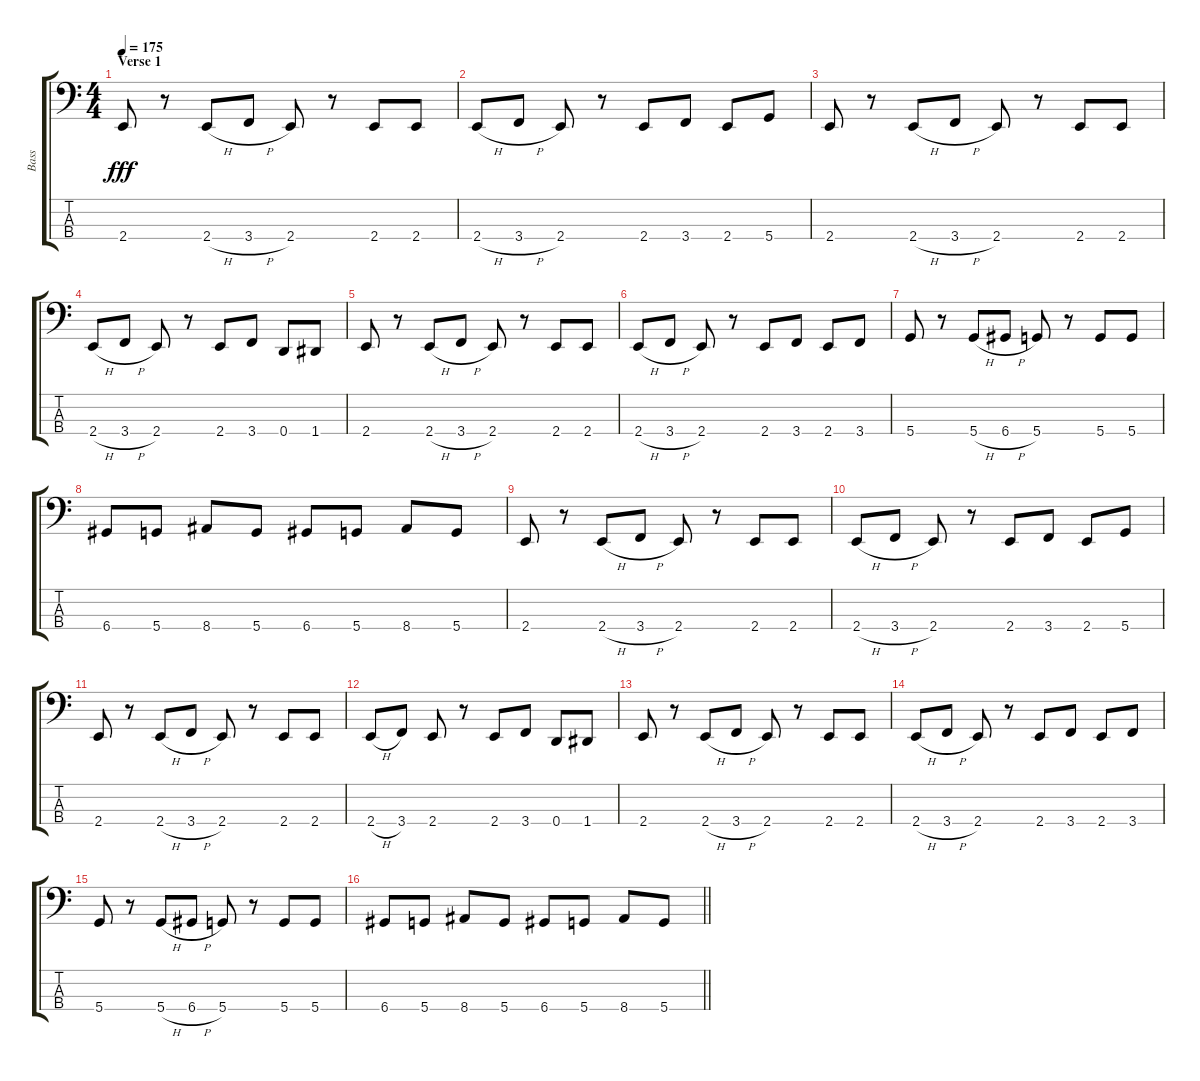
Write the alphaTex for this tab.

\track ("Bass" "Bass") {instrument electricbasspick}
\staff {score tabs}
\tuning (G2 D2 A1 D1) {hide}
\ts (4 4)
\section ("" "Verse 1")
\tempo 175
\clef f4
\ks c
2.4.8{dy fff} r.8 2.4{h}.8 3.4{h}.8 2.4.8 r.8 2.4.8 2.4.8 |
2.4{h}.8 3.4{h}.8 2.4.8 r.8 2.4.8 3.4.8 2.4.8 5.4.8 |
2.4.8 r.8 2.4{h}.8 3.4{h}.8 2.4.8 r.8 2.4.8 2.4.8 |
2.4{h}.8 3.4{h}.8 2.4.8 r.8 2.4.8 3.4.8 0.4.8 1.4.8 |
2.4.8 r.8 2.4{h}.8 3.4{h}.8 2.4.8 r.8 2.4.8 2.4.8 |
2.4{h}.8 3.4{h}.8 2.4.8 r.8 2.4.8 3.4.8 2.4.8 3.4.8 |
5.4.8 r.8 5.4{h}.8 6.4{h}.8 5.4.8 r.8 5.4.8 5.4.8 |
6.4.8 5.4.8 8.4.8 5.4.8 6.4.8 5.4.8 8.4.8 5.4.8 |
2.4.8 r.8 2.4{h}.8 3.4{h}.8 2.4.8 r.8 2.4.8 2.4.8 |
2.4{h}.8 3.4{h}.8 2.4.8 r.8 2.4.8 3.4.8 2.4.8 5.4.8 |
2.4.8 r.8 2.4{h}.8 3.4{h}.8 2.4.8 r.8 2.4.8 2.4.8 |
2.4{h}.8 3.4.8 2.4.8 r.8 2.4.8 3.4.8 0.4.8 1.4.8 |
2.4.8 r.8 2.4{h}.8 3.4{h}.8 2.4.8 r.8 2.4.8 2.4.8 |
2.4{h}.8 3.4{h}.8 2.4.8 r.8 2.4.8 3.4.8 2.4.8 3.4.8 |
5.4.8 r.8 5.4{h}.8 6.4{h}.8 5.4.8 r.8 5.4.8 5.4.8 |
\barLineRight lightlight
6.4.8 5.4.8 8.4.8 5.4.8 6.4.8 5.4.8 8.4.8 5.4.8
